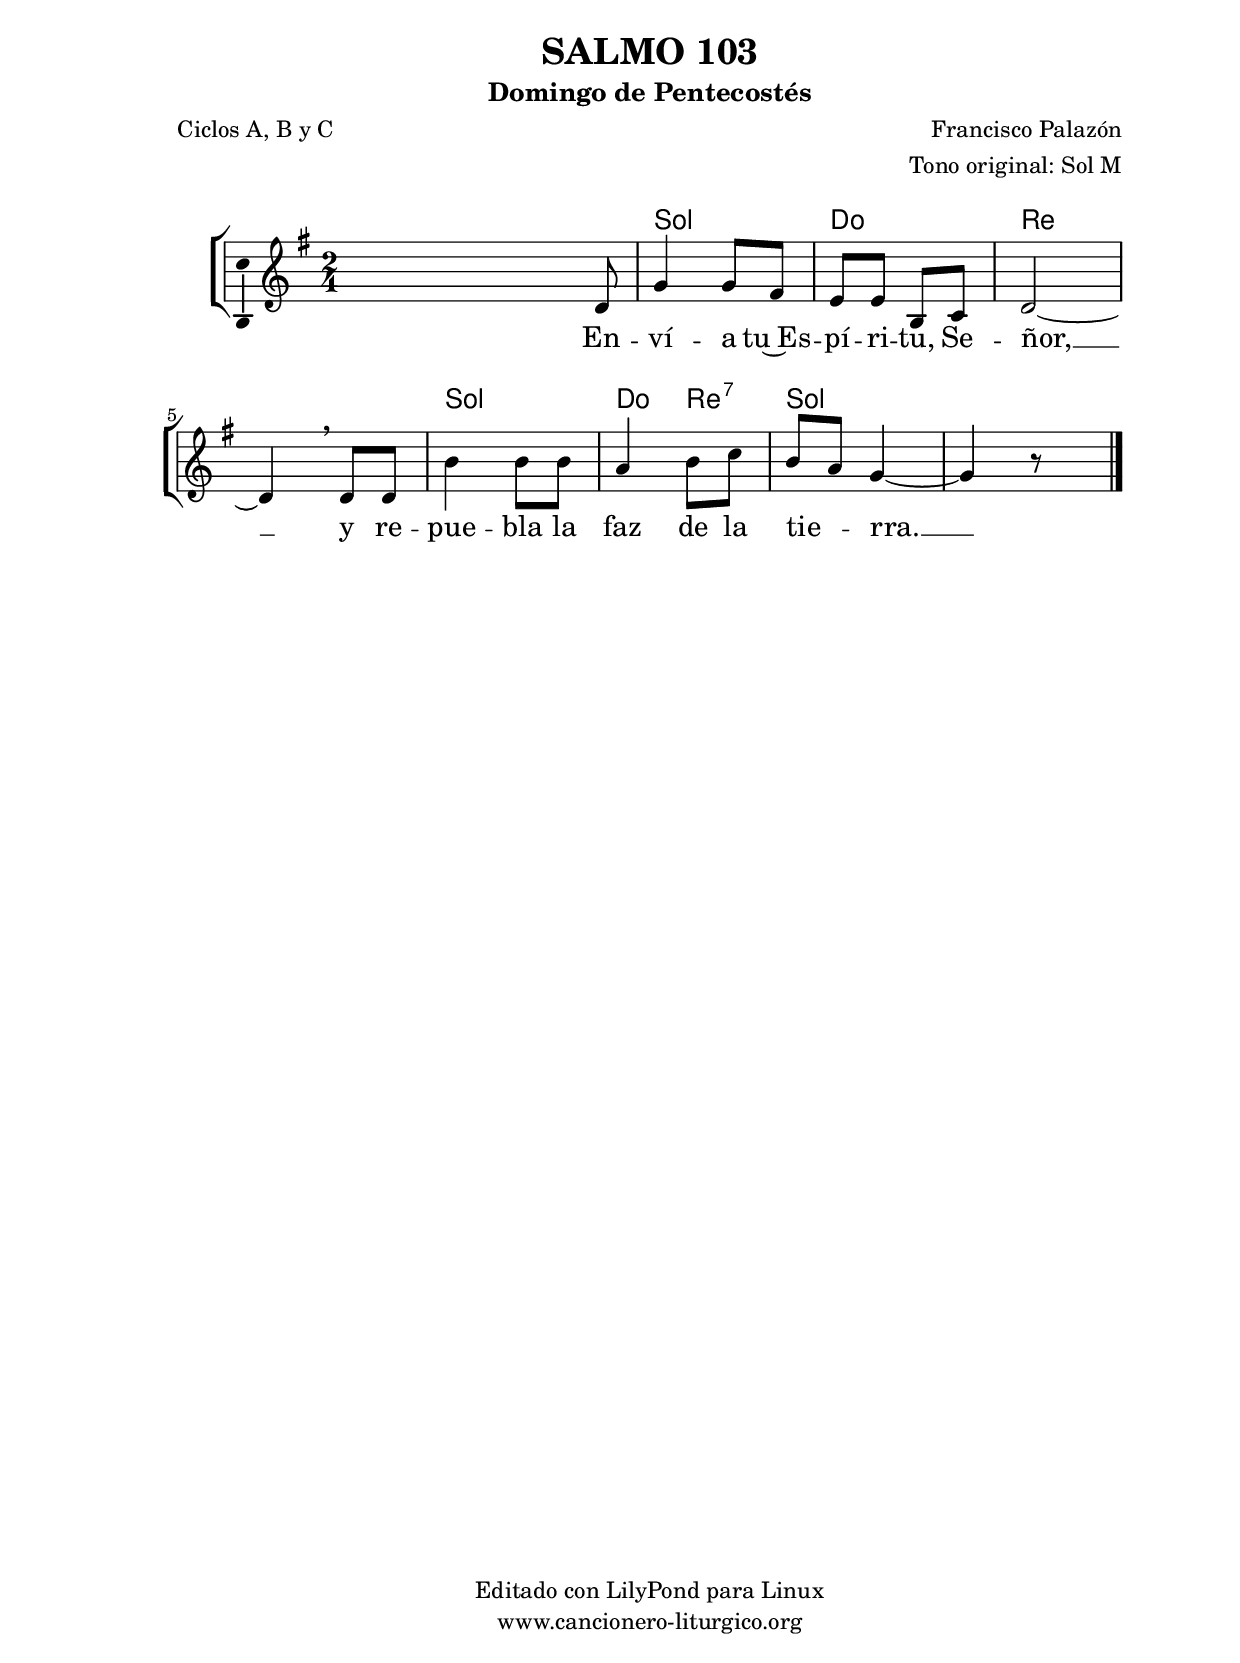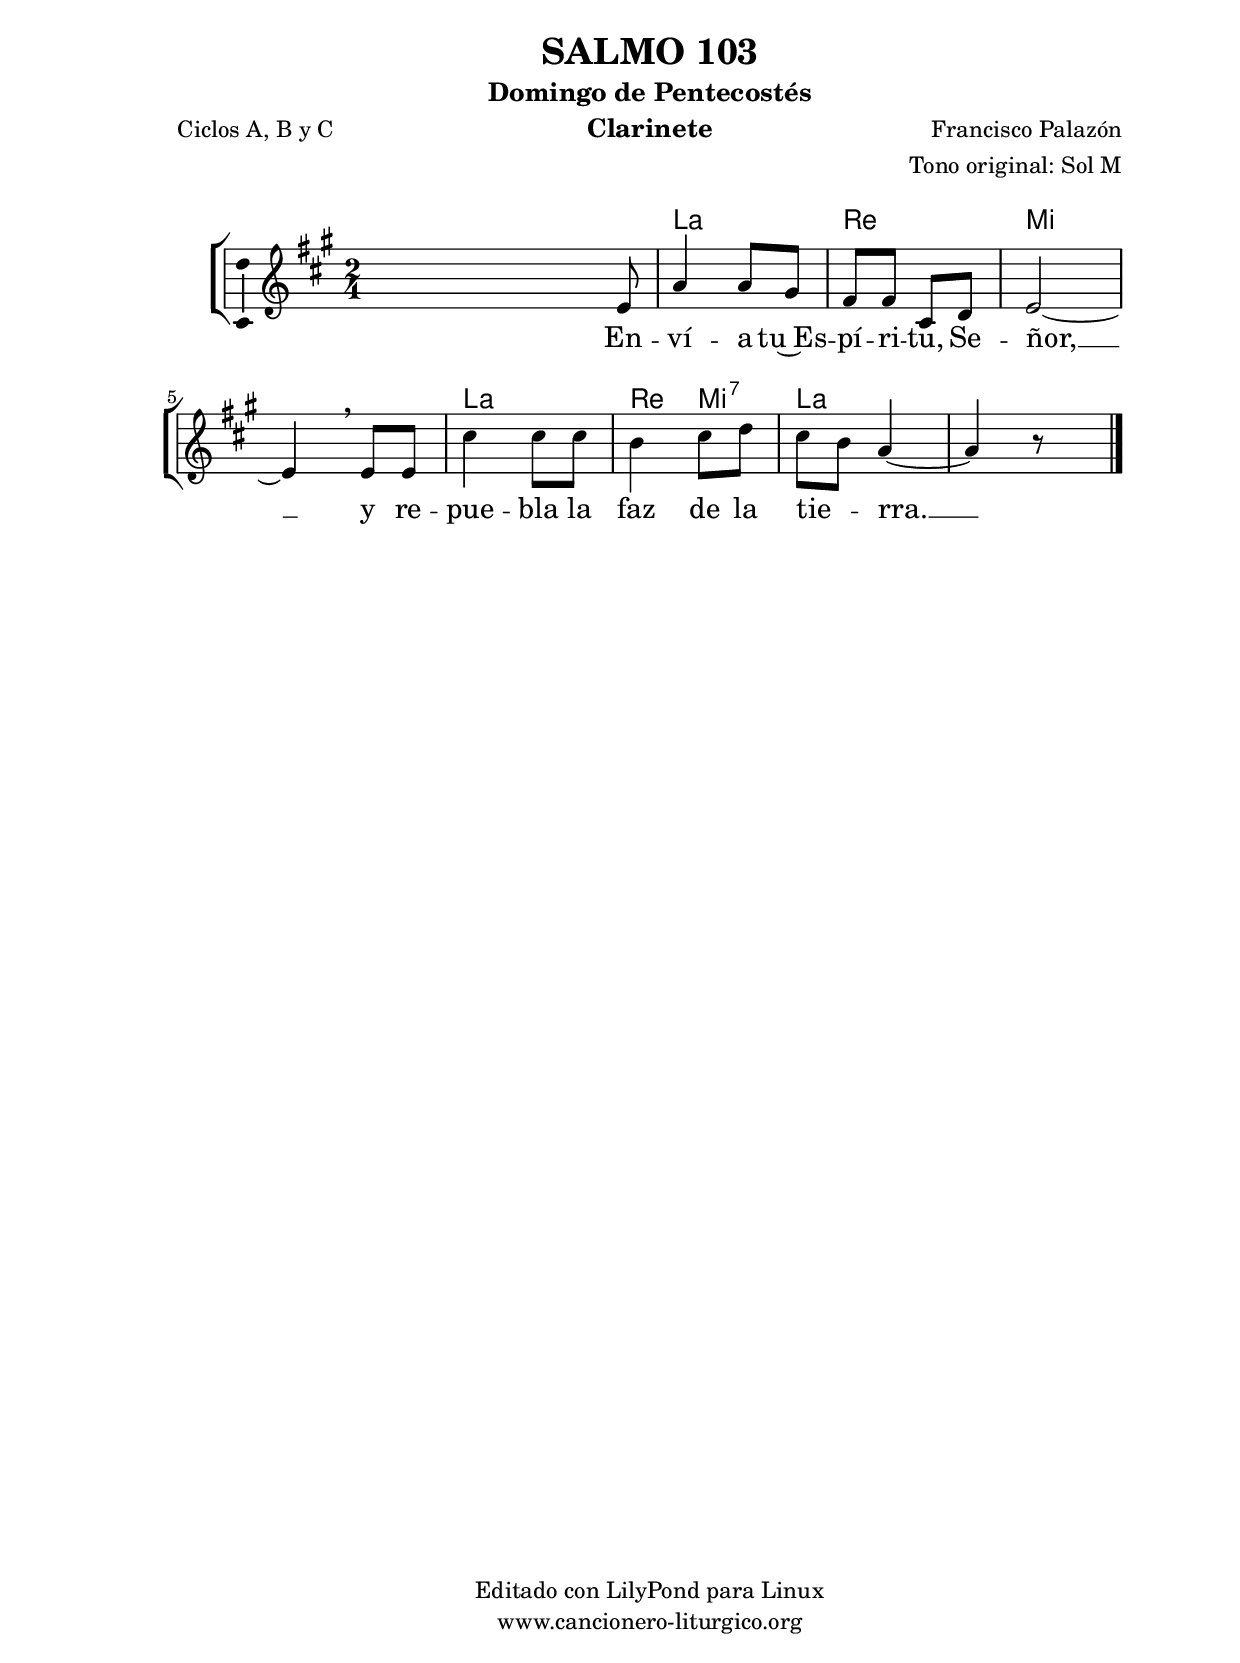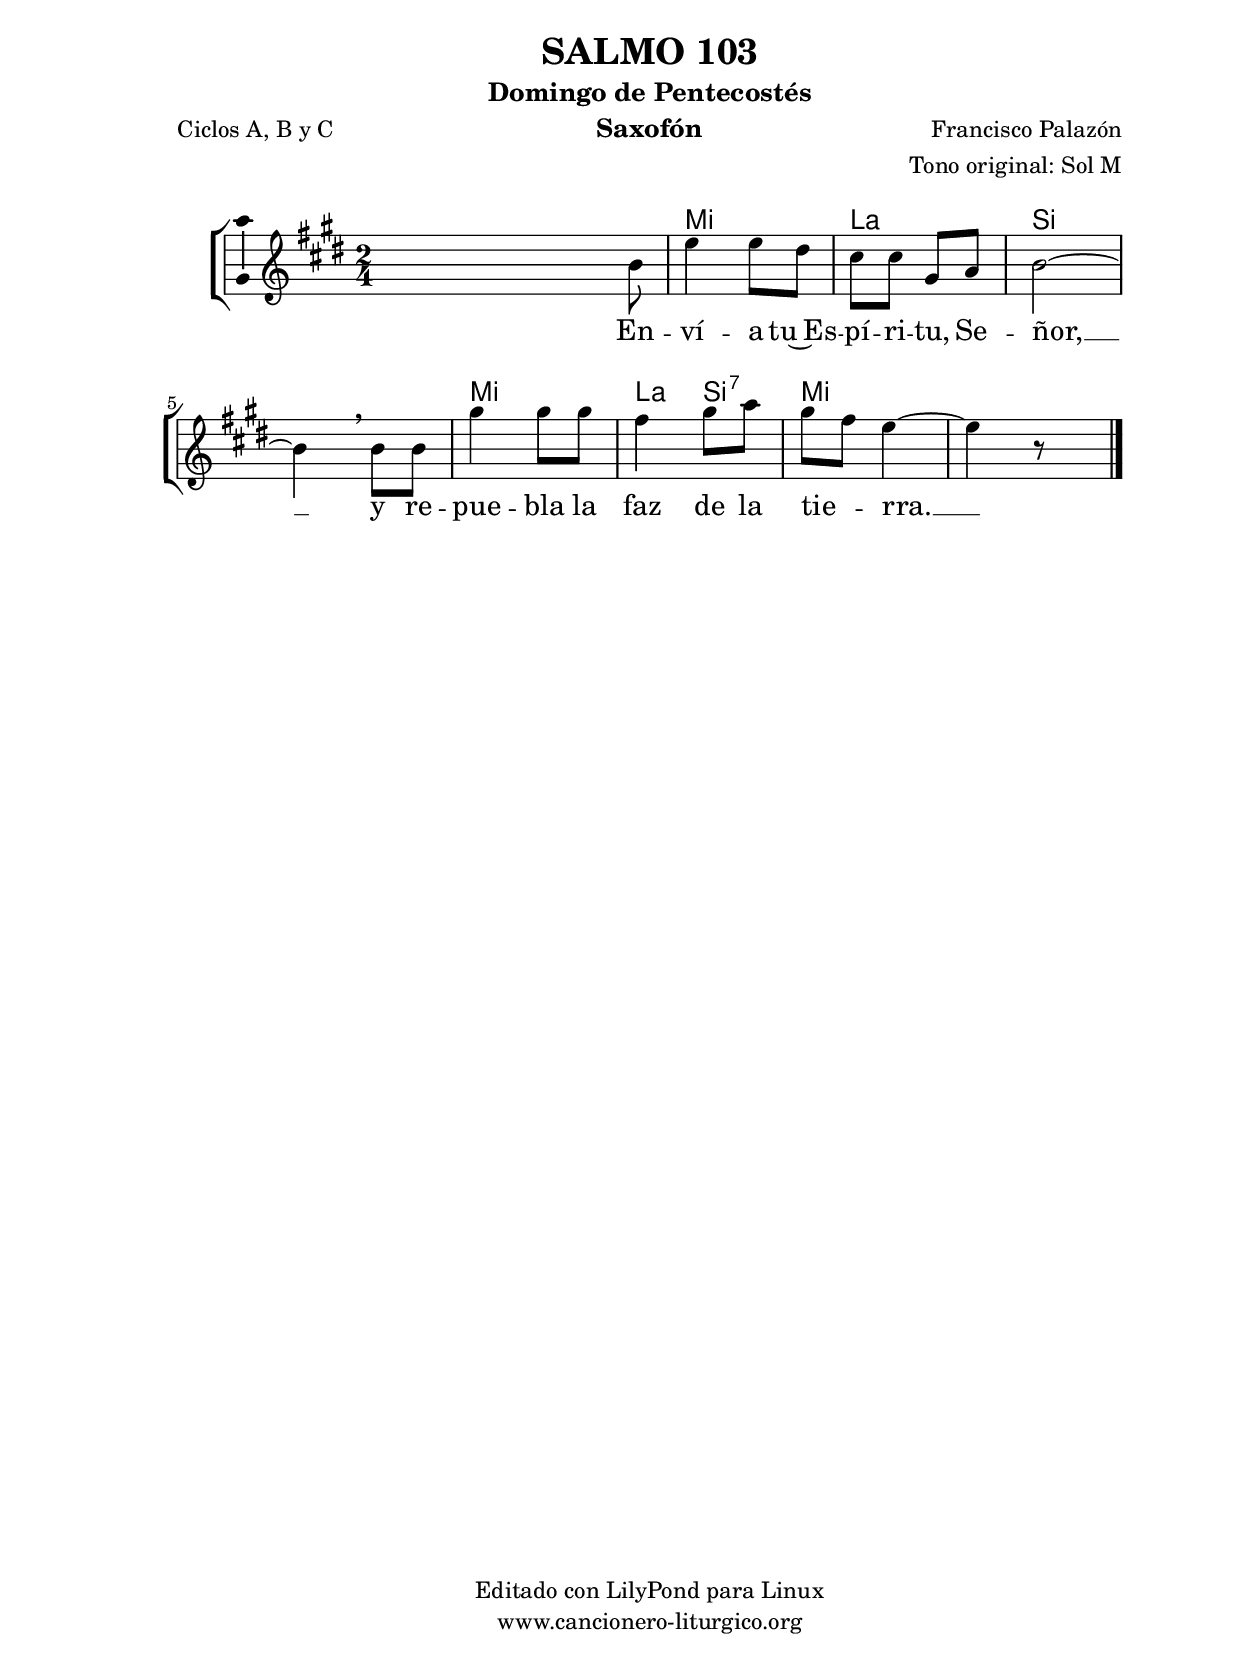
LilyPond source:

%
%para convertir .midi en .wav:
%timidity filename.midi -Ow -o finename.wav
%
%
%Para convertir de .wav a .mp3:
%lame -h -m j filename.wav
%
%
%para escuchar el midi:
%timidity nombrefichero.midi
%


%versión de lilypond para la que se ha escrito esta partitura:
\version "2.16.0"

	%Tamaño papel
	#(set-default-paper-size "a4")
	%Tamaño partitura
	#(set-global-staff-size 20)
	%No responde al pulsar sobre una nota
	#(ly:set-option 'point-and-click #f)

%parámetros del encabezamiento:
\header {
	title = "SALMO 103"
	subtitle = "Domingo de Pentecostés"
	composer = "Francisco Palazón"
	poet = "Ciclos A, B y C"
	meter = ""
	arranger = "Tono original: Sol M"
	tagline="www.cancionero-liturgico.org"
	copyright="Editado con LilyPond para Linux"
	tiempo = "Pentecostés"
	usos = "Salmo"
	letra = "Envía tu Espíritu, Señor, y repuebla la faz de la tierra."
	}

%parámetros asociados al papel:
\paper  {
	oddHeaderMarkup = \markup {\fill-line { \on-the-fly #not-first-page \fromproperty #'header:title \on-the-fly #not-first-page \fromproperty #'header:composer }}
	evenHeaderMarkup = \markup {\fill-line { \fromproperty #'header:composer \fromproperty #'header:title }}
	#(set-paper-size "a4")
	print-page-number = ##f
	first-page-number = 1
	print-first-page-number = ##f
%	head-separation = 3.0 \cm
	top-margin = 2.0 \cm
	bottom-margin = 0.5\cm
%%%	bottom-margin = -1.0\cm
	left-margin = 3.0 \cm
	line-width = 16.0 \cm 
	indent = 8\mm
	interscoreline = 2.\mm
	between-system-space = 15\mm
%	para que las partituras no llenen la hoja:
	ragged-bottom = ##t
%	idem para la última hoja:
	ragged-last-bottom = ##f
%	para que las partituras llenen el ancho del papel:
	ragged-last = ##f
	after-title-space = 2.5 \cm
%page-count=1
system-count=2

	%Flexible Vertical Spacing
%	markup-markup-spacing =
%	#'((basic-distance . 15) (minimum-distance . 15) (padding . 3))
	markup-system-spacing =
	#'((basic-distance . 15) (minimum-distance . 15) (padding . 3))
	system-system-spacing =
	#'((basic-distance . 15) (minimum-distance . 15) (padding . 3))
	score-system-spacing =
	#'((basic-distance . 15) (minimum-distance . 15) (padding . 5))
%	top-system-spacing = % header
%	#'((basic-distance . 8) (minimum-distance . 0) (padding . 3))
%	top-markup-spacing =
%	#'((basic-distance . 20) (minimum-distance . 20) (padding . 3))
	last-bottom-spacing = % footer
	#'((basic-distance . 5) (minimum-distance . 5) (padding . 3))
%	score-markup-spacing =
%	#'((basic-distance . 16) (minimum-distance . 13) (padding . 3))

	}


%parámetros que afectan a toda la partitura:
global =  {
	%clave de sol (G):
	\clef G
	%armadura:
%	\transpose f g
	\key g \major
	\tempo 4=100
	\set Score.tempoHideNote = ##t
	}


acordes = {
	\italianChords
	\chordmode {
%	\transpose f g
{

s2
g2 c d s g c4 d:7 g2 s

	}
	}
}

melodia = 
%	\transpose f g
{
	\relative c'{

\time 2/4
s4 s8 d8
g4 g8 fis
e8 e b c
d2~
d4 \breathe d8 d
b'4 b8 b
a4 b8 c
b8 a g4~
g4 r8 s8

	\bar "|."
	}
	}


texto = \lyricmode {
En -- ví -- a tu~Es -- pí -- ri -- tu, Se -- ñor, __
y re -- pue -- bla la faz de la tie -- _ rra. __
	}


acordesStaff = \context ChordNames = acordesStaff <<
	\set chordChanges = ##t
	\acordes
	>>


vozStaff = \context Voice = vozStaff
\with {\consists "Ambitus_engraver"}
<<
%	\set Staff.instrumentName = ""
%	\set Staff.shortInstrumentName = ""
%	\set Staff.midiInstrument = #"clarinet"
%	\set Staff.midiInstrument = #"cello"
%	\set Staff.midiInstrument = #"flute"
	\set Staff.midiInstrument = #"electric guitar (jazz)"
%	\set Staff.midiInstrument = #"english horn"
%	\set Staff.midiInstrument = #"violin"
%	\set Staff.midiInstrument = #"glockenspiel"
	\set Staff.midiMinimumVolume = #0.7
	\set Staff.midiMaximumVolume = #0.9
	\global
	\melodia
	>>


textoStaff = \context Lyrics = textoStaff <<
	\lyricsto vozStaff \texto
	>>

\book {
	\score {
		\context ChoirStaff {
			\override StaffGroup.SystemStartBracket #'collapse-height = #1
			\override Score.SystemStartBar #'collapse-height = #1
			<<
			\acordesStaff
			\vozStaff
			\textoStaff
			>>
			}
		\layout {
	    		\context {
				\Lyrics
				\override LyricText #'font-size = #2
				}
	   		 \context {
				\Score
				%fontSize = #3
				\override StaffSymbol #'staff-space = #(magstep +3)
				%\override Beam #'thickness = #0.55
				%\override SpacingSpanner #'spacing-increment = #1.0
				%\override Slur #'height-limit = #1.5
				}
			}
		}
	\score {
		\unfoldRepeats
		\context ChoirStaff {
			<<
			\acordesStaff
			\vozStaff
			>>
			}
		\midi {
	  		\context {
	  			\Score
				tempoWholesPerMinute = #(ly:make-moment 70 4)
				}
			}
		}
	}

%Partitura para clarinete
#(define output-suffix "C")
\book {
	\header{
		instrument = "Clarinete"
		}
	\score {
		\context ChoirStaff {
			\override StaffGroup.SystemStartBracket #'collapse-height = #1
			\override Score.SystemStartBar #'collapse-height = #1
\transpose c d
			<<
			\acordesStaff
			\vozStaff
			\textoStaff
			>>
			}
		\layout {
	    		\context {
				\Lyrics
				\override LyricText #'font-size = #2
				}
	   		 \context {
				\Score
				%fontSize = #3
				\override StaffSymbol #'staff-space = #(magstep +3)
				%\override Beam #'thickness = #0.55
				%\override SpacingSpanner #'spacing-increment = #1.0
				%\override Slur #'height-limit = #1.5
				}
			}
		}
	}

%Partitura para saxofón
#(define output-suffix "S")
\book {
	\header{
		instrument = "Saxofón"
		}
	\score {
		\context ChoirStaff {
			\override StaffGroup.SystemStartBracket #'collapse-height = #1
			\override Score.SystemStartBar #'collapse-height = #1
\transpose c a
			<<
			\acordesStaff
			\vozStaff
			\textoStaff
			>>
			}
		\layout {
	    		\context {
				\Lyrics
				\override LyricText #'font-size = #2
				}
	   		 \context {
				\Score
				%fontSize = #3
				\override StaffSymbol #'staff-space = #(magstep +3)
				%\override Beam #'thickness = #0.55
				%\override SpacingSpanner #'spacing-increment = #1.0
				%\override Slur #'height-limit = #1.5
				}
			}
		}
	}

